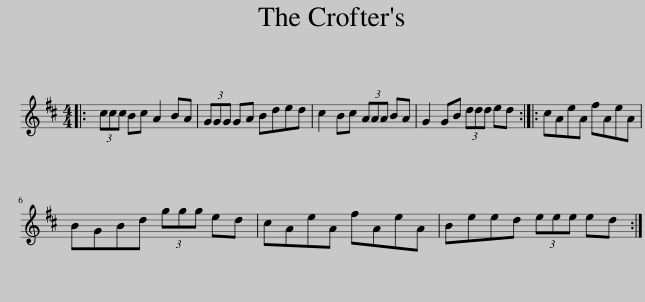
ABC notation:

X:1
L:1/8
M:4/4
I:linebreak $
K:D
V:1 treble
V:1
|: (3ccc Bc A2 BA | (3GGG GA Bded | c2 Bc (3AAA BA | G2 GB (3ddd ed :: cAeA fAeA |$ %5
 BGBd (3ggg ed | cAeA fAeA | Beed (3eee ed :| %8
